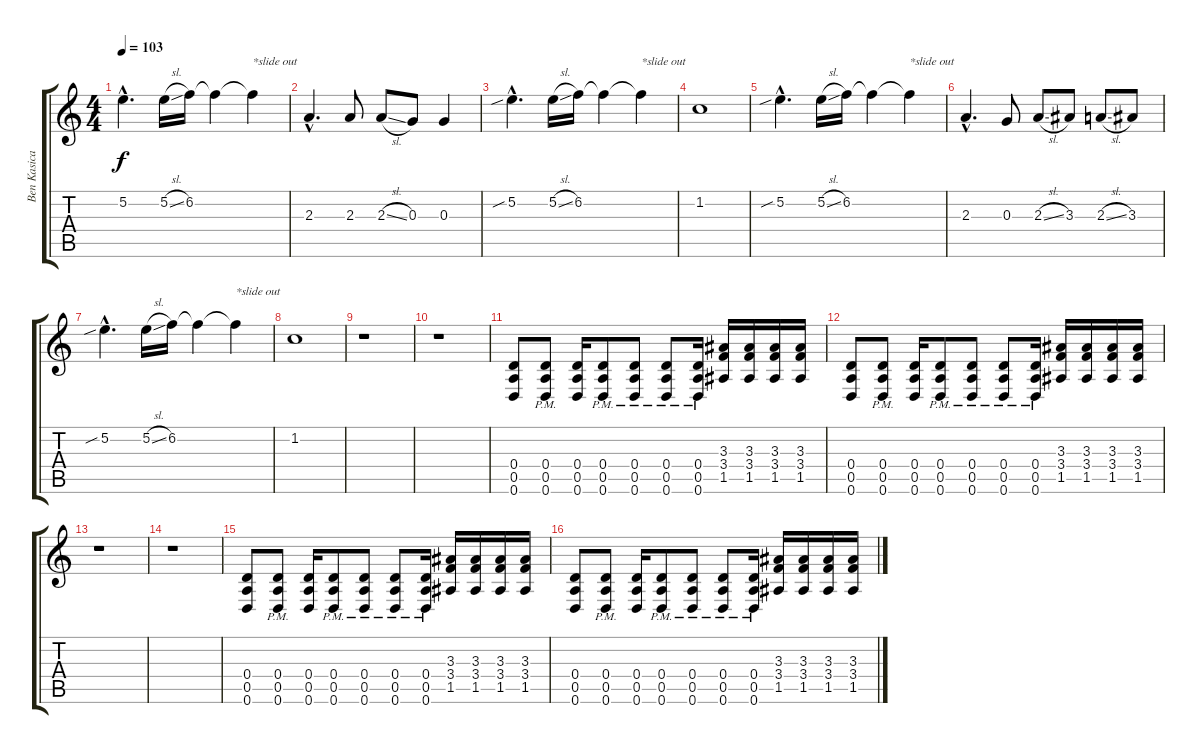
\track ("Ben Kasica - Guitar" "Ben Kasica") {instrument electricguitarclean}
\staff {score tabs}
\tuning (E4 B3 G3 D3 A2 D2) {hide}
\ts (4 4)
\tempo 103
\clef g2
\ks c
5.2{hac}.4{d dy f} 5.2{sl}.16 6.2.16 6.2{t}.4 6.2{t}.4{txt "*slide out"} |
2.3{hac}.4{d} 2.3.8 2.3{sl}.8 0.3.8 0.3.4 |
5.2{sib hac}.4{d} 5.2{sl}.16 6.2.16 6.2{t}.4 6.2{t}.4{txt "*slide out"} |
1.2.1 |
5.2{sib hac}.4{d} 5.2{sl}.16 6.2.16 6.2{t}.4 6.2{t}.4{txt "*slide out"} |
2.3{hac}.4{d} 0.3.8 2.3{sl}.8 3.3.8 2.3{sl}.8 3.3.8 |
5.2{sib hac}.4{d} 5.2{sl}.16 6.2.16 6.2{t}.4 6.2{t}.4{txt "*slide out"} |
1.2.1 |
r.1 |
r.1 |
(0.4 0.5 0.6).8 (0.4{pm} 0.5{pm} 0.6{pm}).8 (0.4 0.5 0.6).16 (0.4{pm} 0.5{pm} 0.6{pm}).8 (0.4{pm} 0.5{pm} 0.6{pm}).8 (0.4{pm} 0.5{pm} 0.6{pm}).8 (0.4{pm} 0.5{pm} 0.6{pm}).16 (3.3 3.4 1.5).16 (3.3 3.4 1.5).16 (3.3 3.4 1.5).16 (3.3 3.4 1.5).16 |
(0.4 0.5 0.6).8 (0.4{pm} 0.5{pm} 0.6{pm}).8 (0.4 0.5 0.6).16 (0.4{pm} 0.5{pm} 0.6{pm}).8 (0.4{pm} 0.5{pm} 0.6{pm}).8 (0.4{pm} 0.5{pm} 0.6{pm}).8 (0.4{pm} 0.5{pm} 0.6{pm}).16 (3.3 3.4 1.5).16 (3.3 3.4 1.5).16 (3.3 3.4 1.5).16 (3.3 3.4 1.5).16 |
r.1 |
r.1 |
(0.4 0.5 0.6).8 (0.4{pm} 0.5{pm} 0.6{pm}).8 (0.4 0.5 0.6).16 (0.4{pm} 0.5{pm} 0.6{pm}).8 (0.4{pm} 0.5{pm} 0.6{pm}).8 (0.4{pm} 0.5{pm} 0.6{pm}).8 (0.4{pm} 0.5{pm} 0.6{pm}).16 (3.3 3.4 1.5).16 (3.3 3.4 1.5).16 (3.3 3.4 1.5).16 (3.3 3.4 1.5).16 |
(0.4 0.5 0.6).8 (0.4{pm} 0.5{pm} 0.6{pm}).8 (0.4 0.5 0.6).16 (0.4{pm} 0.5{pm} 0.6{pm}).8 (0.4{pm} 0.5{pm} 0.6{pm}).8 (0.4{pm} 0.5{pm} 0.6{pm}).8 (0.4{pm} 0.5{pm} 0.6{pm}).16 (3.3 3.4 1.5).16 (3.3 3.4 1.5).16 (3.3 3.4 1.5).16 (3.3 3.4 1.5).16
